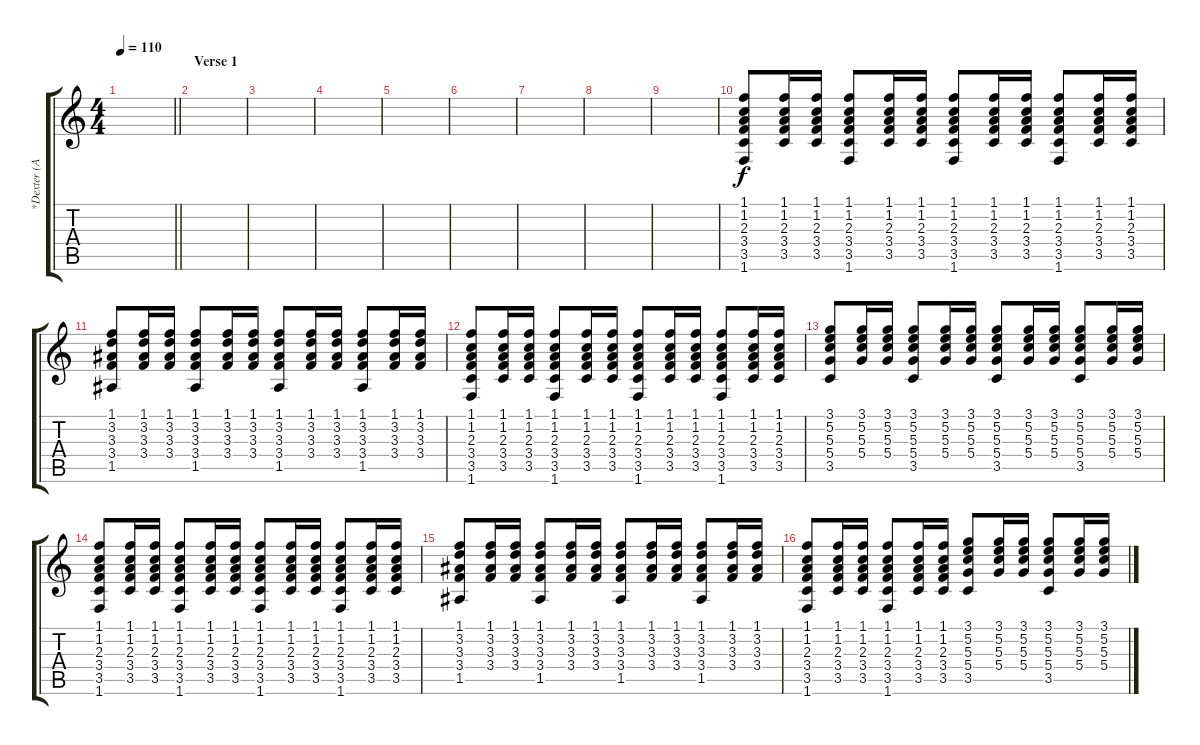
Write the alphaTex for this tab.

\track ("*Dexter (Acoustic guitar)" "*Dexter (A") {instrument acousticguitarsteel}
\staff {score tabs}
\tuning (E4 B3 G3 D3 A2 E2) {hide}
\ts (4 4)
\tempo 110
\clef g2
\barLineRight lightlight
\ks c
|
\section ("" "Verse 1")
|
|
|
|
|
|
|
|
(1.1 1.2 2.3 3.4 3.5 1.6).8 (1.1 1.2 2.3 3.4 3.5).16 (1.1 1.2 2.3 3.4 3.5).16 (1.1 1.2 2.3 3.4 3.5 1.6).8 (1.1 1.2 2.3 3.4 3.5).16 (1.1 1.2 2.3 3.4 3.5).16 (1.1 1.2 2.3 3.4 3.5 1.6).8 (1.1 1.2 2.3 3.4 3.5).16 (1.1 1.2 2.3 3.4 3.5).16 (1.1 1.2 2.3 3.4 3.5 1.6).8 (1.1 1.2 2.3 3.4 3.5).16 (1.1 1.2 2.3 3.4 3.5).16 |
(1.1 3.2 3.3 3.4 1.5).8 (1.1 3.2 3.3 3.4).16 (1.1 3.2 3.3 3.4).16 (1.1 3.2 3.3 3.4 1.5).8 (1.1 3.2 3.3 3.4).16 (1.1 3.2 3.3 3.4).16 (1.1 3.2 3.3 3.4 1.5).8 (1.1 3.2 3.3 3.4).16 (1.1 3.2 3.3 3.4).16 (1.1 3.2 3.3 3.4 1.5).8 (1.1 3.2 3.3 3.4).16 (1.1 3.2 3.3 3.4).16 |
(1.1 1.2 2.3 3.4 3.5 1.6).8 (1.1 1.2 2.3 3.4 3.5).16 (1.1 1.2 2.3 3.4 3.5).16 (1.1 1.2 2.3 3.4 3.5 1.6).8 (1.1 1.2 2.3 3.4 3.5).16 (1.1 1.2 2.3 3.4 3.5).16 (1.1 1.2 2.3 3.4 3.5 1.6).8 (1.1 1.2 2.3 3.4 3.5).16 (1.1 1.2 2.3 3.4 3.5).16 (1.1 1.2 2.3 3.4 3.5 1.6).8 (1.1 1.2 2.3 3.4 3.5).16 (1.1 1.2 2.3 3.4 3.5).16 |
(3.1 5.2 5.3 5.4 3.5).8 (3.1 5.2 5.3 5.4).16 (3.1 5.2 5.3 5.4).16 (3.1 5.2 5.3 5.4 3.5).8 (3.1 5.2 5.3 5.4).16 (3.1 5.2 5.3 5.4).16 (3.1 5.2 5.3 5.4 3.5).8 (3.1 5.2 5.3 5.4).16 (3.1 5.2 5.3 5.4).16 (3.1 5.2 5.3 5.4 3.5).8 (3.1 5.2 5.3 5.4).16 (3.1 5.2 5.3 5.4).16 |
(1.1 1.2 2.3 3.4 3.5 1.6).8 (1.1 1.2 2.3 3.4 3.5).16 (1.1 1.2 2.3 3.4 3.5).16 (1.1 1.2 2.3 3.4 3.5 1.6).8 (1.1 1.2 2.3 3.4 3.5).16 (1.1 1.2 2.3 3.4 3.5).16 (1.1 1.2 2.3 3.4 3.5 1.6).8 (1.1 1.2 2.3 3.4 3.5).16 (1.1 1.2 2.3 3.4 3.5).16 (1.1 1.2 2.3 3.4 3.5 1.6).8 (1.1 1.2 2.3 3.4 3.5).16 (1.1 1.2 2.3 3.4 3.5).16 |
(1.1 3.2 3.3 3.4 1.5).8 (1.1 3.2 3.3 3.4).16 (1.1 3.2 3.3 3.4).16 (1.1 3.2 3.3 3.4 1.5).8 (1.1 3.2 3.3 3.4).16 (1.1 3.2 3.3 3.4).16 (1.1 3.2 3.3 3.4 1.5).8 (1.1 3.2 3.3 3.4).16 (1.1 3.2 3.3 3.4).16 (1.1 3.2 3.3 3.4 1.5).8 (1.1 3.2 3.3 3.4).16 (1.1 3.2 3.3 3.4).16 |
(1.1 1.2 2.3 3.4 3.5 1.6).8 (1.1 1.2 2.3 3.4 3.5).16 (1.1 1.2 2.3 3.4 3.5).16 (1.1 1.2 2.3 3.4 3.5 1.6).8 (1.1 1.2 2.3 3.4 3.5).16 (1.1 1.2 2.3 3.4 3.5).16 (3.1 5.2 5.3 5.4 3.5).8 (3.1 5.2 5.3 5.4).16 (3.1 5.2 5.3 5.4).16 (3.1 5.2 5.3 5.4 3.5).8 (3.1 5.2 5.3 5.4).16 (3.1 5.2 5.3 5.4).16
